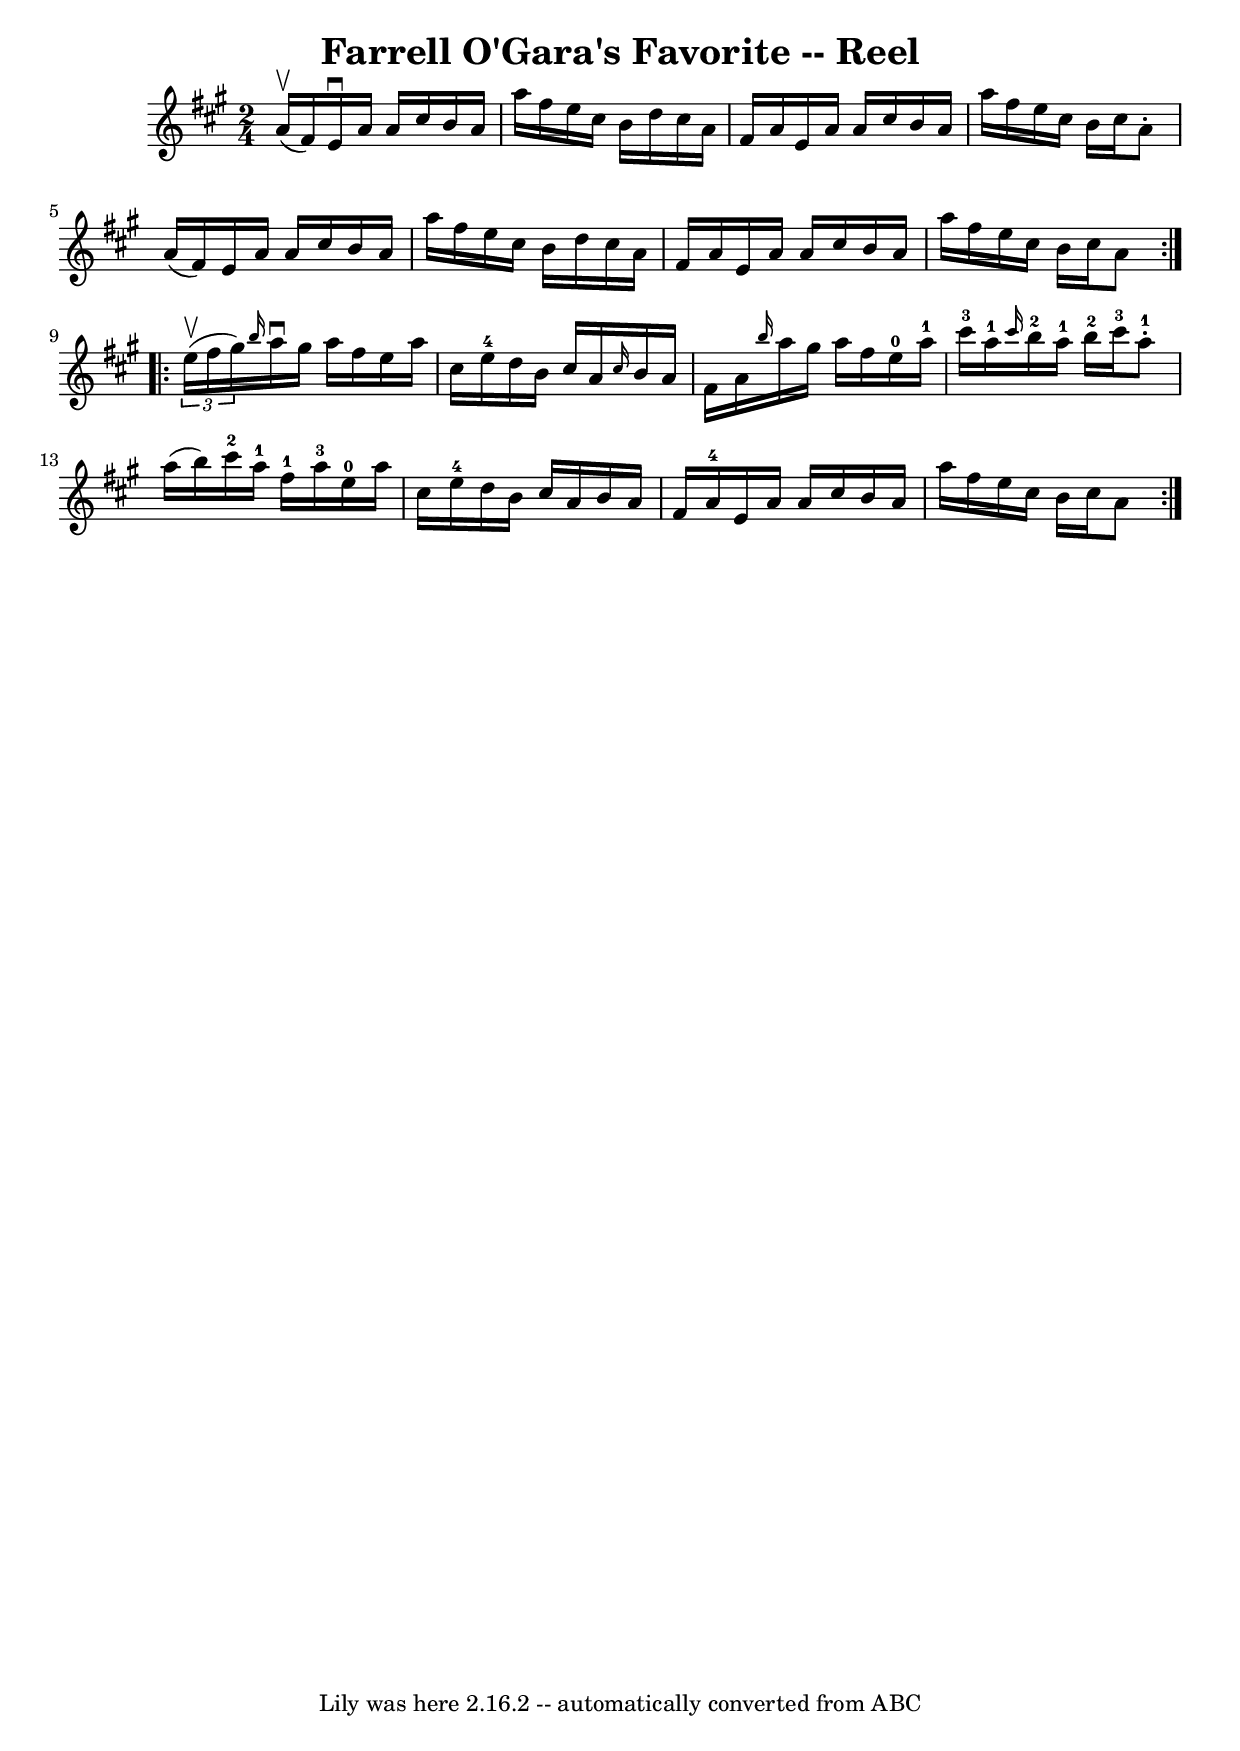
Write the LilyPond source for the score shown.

\version "2.16.2"
\include "Mammoth.ily"
\header {
  %% book = "Ryan's Mammoth Collection"
  crossRefNumber = "1"
  footnotes = "\\\\370"
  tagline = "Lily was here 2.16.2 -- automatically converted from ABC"
  title = "Farrell O'Gara's Favorite -- Reel"

}
voicedefault =  {



  \repeat volta 2 {

    \time 2/4 
    \key a \major a'16^\upbow(fis'16) |
    e'16 
    ^\downbow a'16 a'16 cis''16 b'16 a'16 a''16 fis''16    
    |
    e''16 cis''16 b'16 d''16 cis''16 a'16 fis'16    
    a'16    |
    e'16 a'16 a'16 cis''16 b'16 a'16 a''16    
    fis''16    |
    e''16 cis''16 b'16 cis''16 a'8 -. a'16 (
    fis'16)   |
    e'16 a'16 a'16 cis''16 b'16 a'16    
    a''16 fis''16    |
    e''16 cis''16 b'16 d''16 cis''16    
    a'16 fis'16 a'16    |
    e'16 a'16 a'16 cis''16 b'16    
    a'16 a''16 fis''16    |
    e''16 cis''16 b'16 cis''16    
    a'8    
  }     
  \repeat volta 2 {
    \times 2/3 { e''16^\upbow(fis''16    
		 gis''16) 
	       } |
    \grace { b''16  
	   } a''16^\downbow gis''16    
    a''16 fis''16 e''16 a''16 cis''16 e''16-4   |
    d''16  
    b'16 cis''16 a'16  \grace { cis''16  
			      } b'16 a'16 fis'16    
    a'16    |
    \grace { b''16  
	   } a''16 gis''16 a''16 fis''16    
    e''16-0 a''16-1 cis'''16-3 a''16-1   |
    
    \grace { cis'''16  
	   } b''16-2 a''16-1 b''16-2 cis'''16 
    -3 a''8-1-. a''16 (b''16)   |
    cis'''16-2   
    a''16-1 fis''16-1 a''16-3 e''16-0 a''16 cis''16    
    e''16-4   |
    d''16 b'16 cis''16 a'16 b'16 a'16    
    fis'16 a'16-4   |
    e'16 a'16 a'16 cis''16 b'16    
    a'16 a''16 fis''16    |
    e''16 cis''16 b'16 cis''16  
    a'8      
  }   

}

\score{
  <<

    \context Staff="default"
    {
      \voicedefault 
      
    }

  >>
  \layout {
    
  }
  \midi {
  }

}
